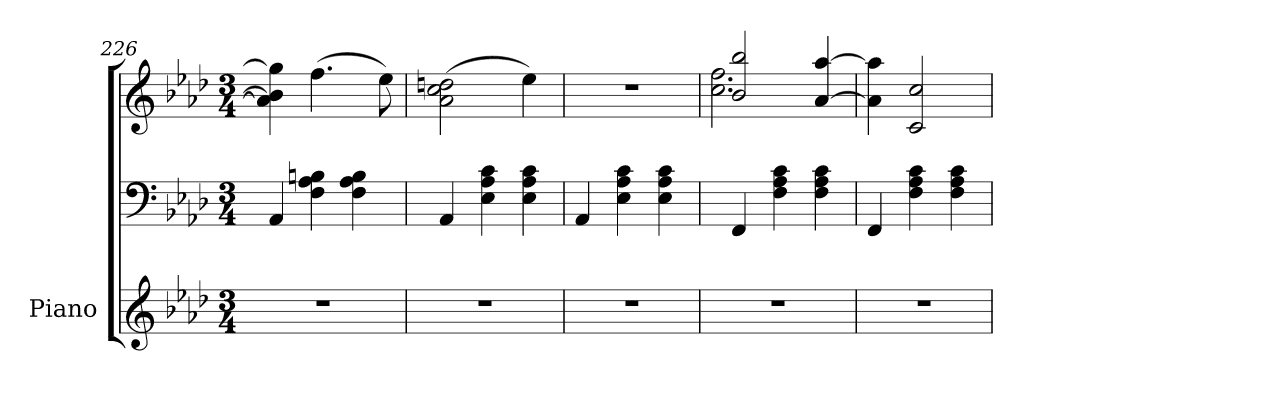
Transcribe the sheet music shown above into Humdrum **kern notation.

**kern	**kern	**kern
*part1	*part1	*part1
*staff3	*staff2	*staff1
*I"Piano	*	*
*I'Pno.	*	*
*clefG2	*clefF4	*clefG2
*k[b-e-a-d-]	*k[b-e-a-d-]	*k[b-e-a-d-]
*M3/4	*M3/4	*M3/4
=226	=226	=226
2.r	4AA-/	4a-\] 4b\] 4gg\]
.	4F\ 4A-\ 4Bn\	(>4.ff\
.	4F\ 4A-\ 4B\	.
.	.	8ee-\)
=227	=227	=227
2.r	4AA-/	(>2a-\ 2cc\ 2ddn\
.	4E-\ 4A-\ 4c\	.
.	4E-\ 4A-\ 4c\	4ee-\)
=228	=228	=228
2.r	4AA-/	2.r
.	4E-\ 4A-\ 4c\	.
.	4E-\ 4A-\ 4c\	.
=229	=229	=229
*	*	*^
2.r	4FF/	2b-/ 2bb-/	2.cc\ 2.ff\
.	4F\ 4A-\ 4c\	.	.
.	4F\ 4A-\ 4c\	[4a-/ [4aa-/	.
*	*	*v	*v
=230	=230	=230
2.r	4FF/	4a-\] 4aa-\]
.	4F\ 4A-\ 4c\	2c/ 2cc/
.	4F\ 4A-\ 4c\	.
=	=	=
*-	*-	*-
